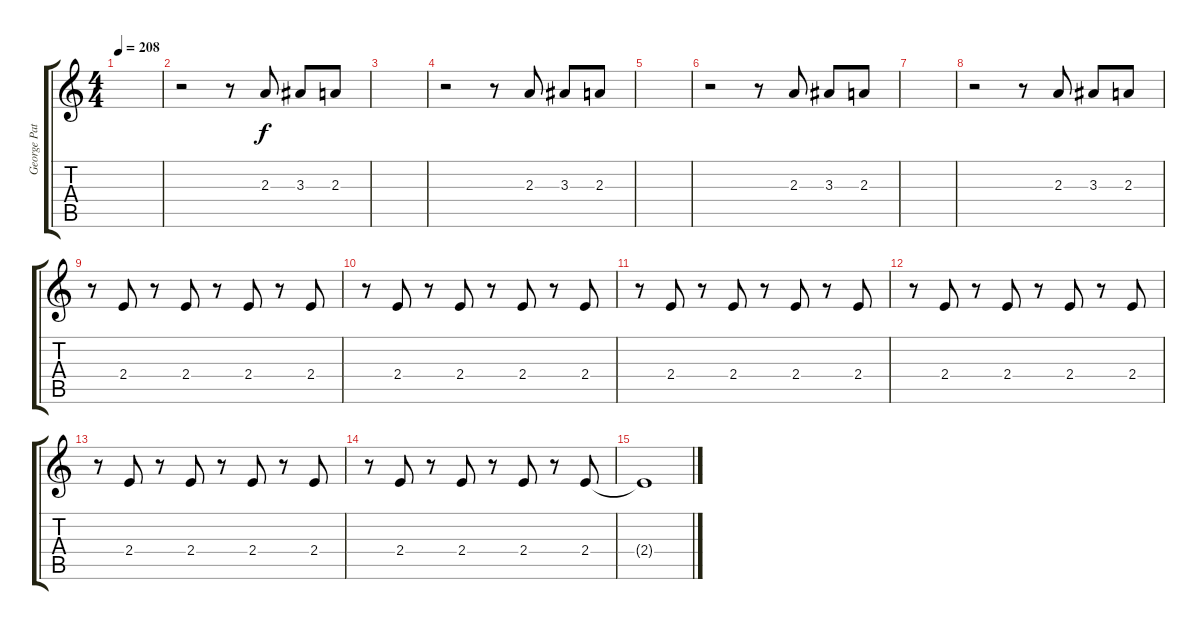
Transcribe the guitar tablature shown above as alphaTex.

\track ("George Patas" "George Pat") {instrument distortionguitar}
\staff {score tabs}
\tuning (E4 B3 G3 D3 A2 E2) {hide}
\ts (4 4)
\tempo 208
\clef g2
\ks c
|
r.2 r.8 2.3.8 3.3.8 2.3.8 |
|
r.2 r.8 2.3.8 3.3.8 2.3.8 |
|
r.2 r.8 2.3.8 3.3.8 2.3.8 |
|
r.2 r.8 2.3.8 3.3.8 2.3.8 |
r.8 2.4.8 r.8 2.4.8 r.8 2.4.8 r.8 2.4.8 |
r.8 2.4.8 r.8 2.4.8 r.8 2.4.8 r.8 2.4.8 |
r.8 2.4.8 r.8 2.4.8 r.8 2.4.8 r.8 2.4.8 |
r.8 2.4.8 r.8 2.4.8 r.8 2.4.8 r.8 2.4.8 |
r.8 2.4.8 r.8 2.4.8 r.8 2.4.8 r.8 2.4.8 |
r.8 2.4.8 r.8 2.4.8 r.8 2.4.8 r.8 2.4.8 |
2.4{t}.1
